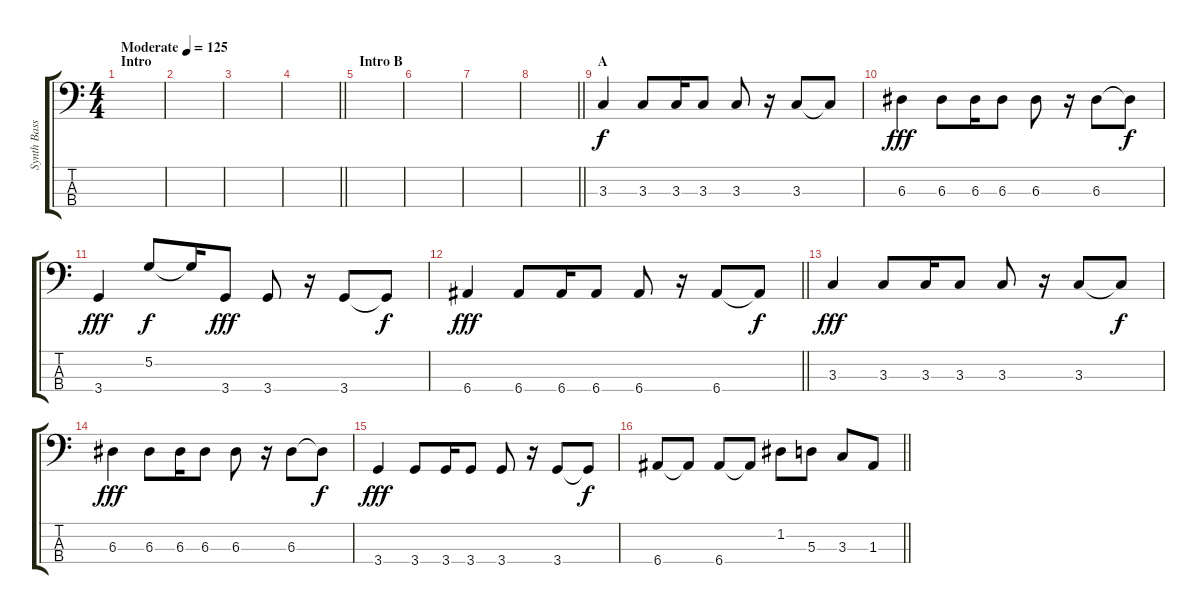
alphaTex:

\track ("Synth Bass" "Synth Bass") {instrument synthbass2}
\staff {score tabs}
\tuning (G2 D2 A1 E1) {hide}
\ts (4 4)
\section ("" "Intro")
\tempo (125 "Moderate")
\clef f4
\ks c
|
|
|
\barLineRight lightlight
|
\section ("" "Intro B")
|
|
|
\barLineRight lightlight
|
\section ("" "A")
3.3.4 3.3.8 3.3.16 3.3.8 3.3.8 r.16 3.3.8 3.3{t}.8{dy f} |
6.3.4{dy fff} 6.3.8 6.3.16 6.3.8 6.3.8 r.16 6.3.8 6.3{t}.8{dy f} |
3.4.4{dy fff} 5.2.8{dy f} 5.2{t}.16 3.4.8{dy fff} 3.4.8 r.16 3.4.8 3.4{t}.8{dy f} |
\barLineRight lightlight
6.4.4{dy fff} 6.4.8 6.4.16 6.4.8 6.4.8 r.16 6.4.8 6.4{t}.8{dy f} |
3.3.4{dy fff} 3.3.8 3.3.16 3.3.8 3.3.8 r.16 3.3.8 3.3{t}.8{dy f} |
6.3.4{dy fff} 6.3.8 6.3.16 6.3.8 6.3.8 r.16 6.3.8 6.3{t}.8{dy f} |
3.4.4{dy fff} 3.4.8 3.4.16 3.4.8 3.4.8 r.16 3.4.8 3.4{t}.8{dy f} |
\barLineRight lightlight
6.4.8 6.4{t}.8 6.4.8 6.4{t}.8 1.2.8 5.3.8 3.3.8 1.3.8
